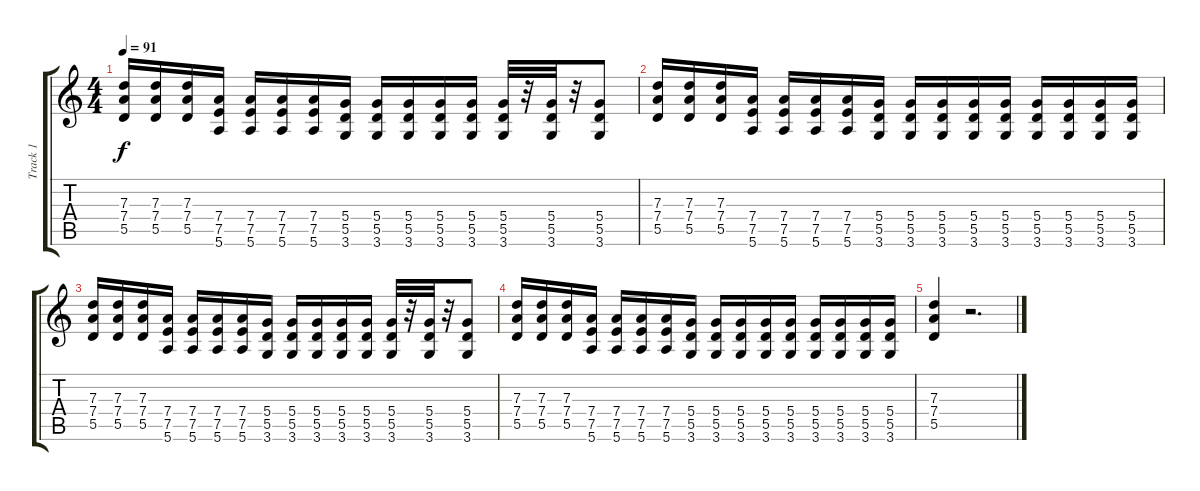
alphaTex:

\track ("Track 1" "Track 1") {instrument distortionguitar}
\staff {score tabs}
\tuning (E4 B3 G3 D3 A2 E2) {hide}
\ts (4 4)
\tempo 91
\clef g2
\ks c
(7.3 7.4 5.5).16{dy f} (7.3 7.4 5.5).16 (7.3 7.4 5.5).16 (7.4 7.5 5.6).16 (7.4 7.5 5.6).16 (7.4 7.5 5.6).16 (7.4 7.5 5.6).16 (5.4 5.5 3.6).16 (5.4 5.5 3.6).16 (5.4 5.5 3.6).16 (5.4 5.5 3.6).16 (5.4 5.5 3.6).16 (5.4 5.5 3.6).32 r.32 (5.4 5.5 3.6).32 r.32 (5.4 5.5 3.6).8 |
(7.3 7.4 5.5).16 (7.3 7.4 5.5).16 (7.3 7.4 5.5).16 (7.4 7.5 5.6).16 (7.4 7.5 5.6).16 (7.4 7.5 5.6).16 (7.4 7.5 5.6).16 (5.4 5.5 3.6).16 (5.4 5.5 3.6).16 (5.4 5.5 3.6).16 (5.4 5.5 3.6).16 (5.4 5.5 3.6).16 (5.4 5.5 3.6).16 (5.4 5.5 3.6).16 (5.4 5.5 3.6).16 (5.4 5.5 3.6).16 |
(7.3 7.4 5.5).16 (7.3 7.4 5.5).16 (7.3 7.4 5.5).16 (7.4 7.5 5.6).16 (7.4 7.5 5.6).16 (7.4 7.5 5.6).16 (7.4 7.5 5.6).16 (5.4 5.5 3.6).16 (5.4 5.5 3.6).16 (5.4 5.5 3.6).16 (5.4 5.5 3.6).16 (5.4 5.5 3.6).16 (5.4 5.5 3.6).32 r.32 (5.4 5.5 3.6).32 r.32 (5.4 5.5 3.6).8 |
(7.3 7.4 5.5).16 (7.3 7.4 5.5).16 (7.3 7.4 5.5).16 (7.4 7.5 5.6).16 (7.4 7.5 5.6).16 (7.4 7.5 5.6).16 (7.4 7.5 5.6).16 (5.4 5.5 3.6).16 (5.4 5.5 3.6).16 (5.4 5.5 3.6).16 (5.4 5.5 3.6).16 (5.4 5.5 3.6).16 (5.4 5.5 3.6).16 (5.4 5.5 3.6).16 (5.4 5.5 3.6).16 (5.4 5.5 3.6).16 |
(7.3 7.4 5.5).4 r.2{d}
